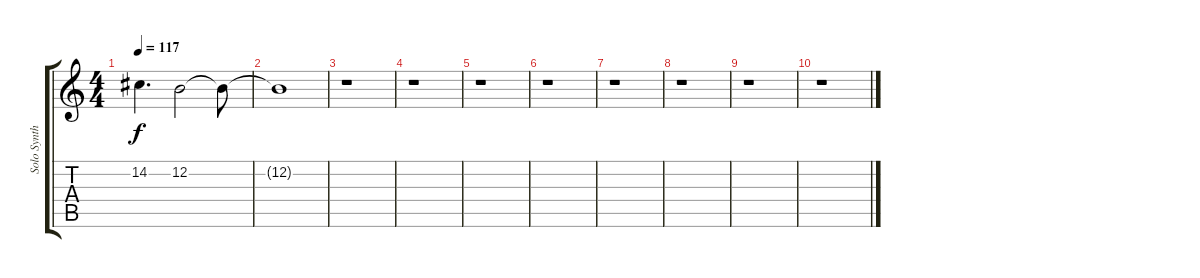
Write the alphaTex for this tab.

\track ("Solo Synth" "Solo Synth") {instrument ocarina}
\staff {score tabs}
\tuning (E4 B3 G3 D3 A2 E2) {hide}
\ts (4 4)
\tempo 117
\clef g2
\ks c
14.2.4{d dy f} 12.2.2 12.2{t}.8 |
12.2{t}.1 |
r.1 |
r.1 |
r.1 |
r.1 |
r.1 |
r.1 |
r.1 |
r.1
